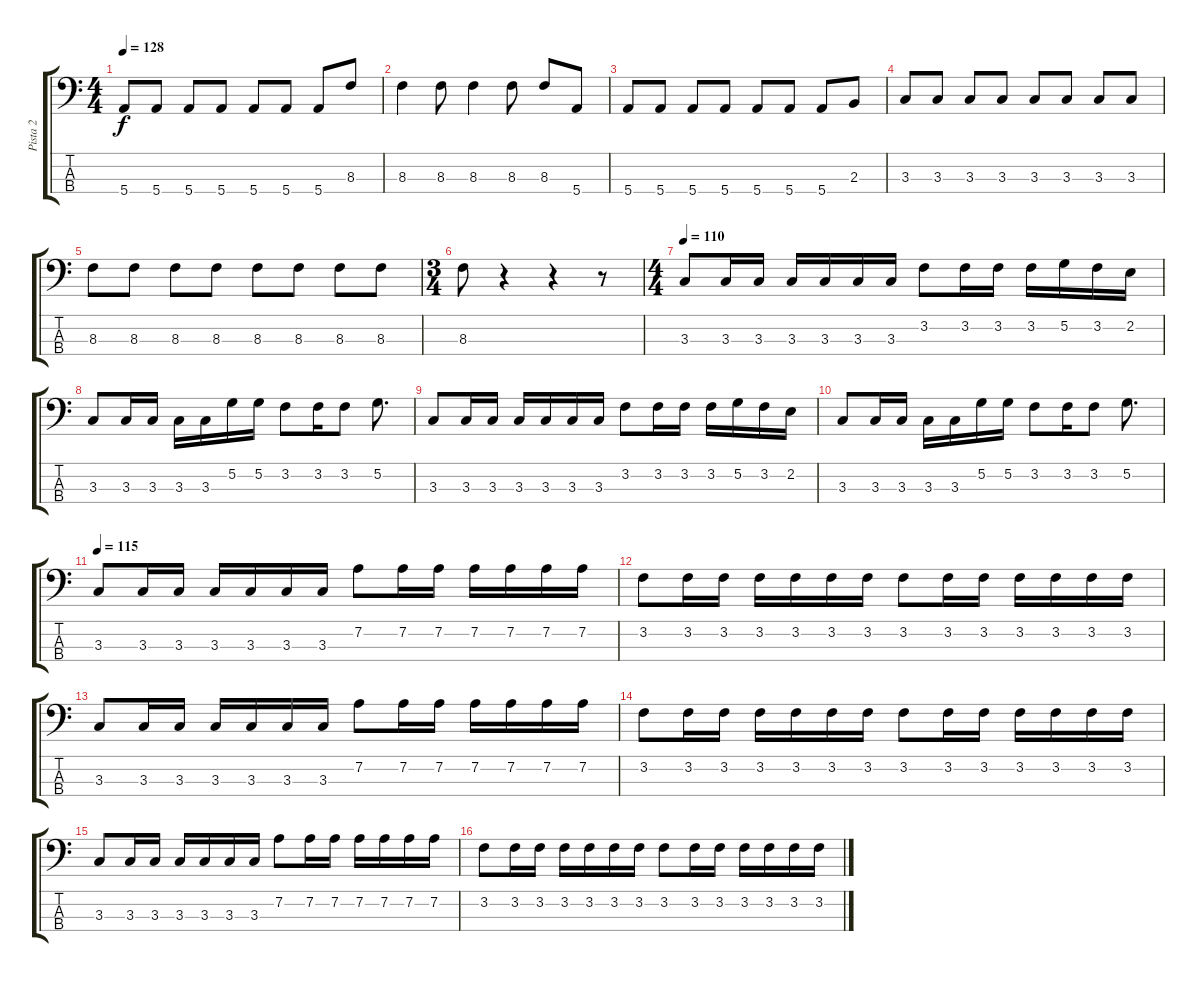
\track ("Pista 2" "Pista 2") {instrument electricbasspick}
\staff {score tabs}
\tuning (G2 D2 A1 E1) {hide}
\ts (4 4)
\tempo 128
\clef f4
\ks c
5.4.8{dy f} 5.4.8 5.4.8 5.4.8 5.4.8 5.4.8 5.4.8 8.3.8 |
8.3.4 8.3.8 8.3.4 8.3.8 8.3.8 5.4.8 |
5.4.8 5.4.8 5.4.8 5.4.8 5.4.8 5.4.8 5.4.8 2.3.8 |
3.3.8 3.3.8 3.3.8 3.3.8 3.3.8 3.3.8 3.3.8 3.3.8 |
8.3.8 8.3.8 8.3.8 8.3.8 8.3.8 8.3.8 8.3.8 8.3.8 |
\ts (3 4)
8.3.8 r.4 r.4 r.8 |
\ts (4 4)
\tempo 110
3.3.8 3.3.16 3.3.16 3.3.16 3.3.16 3.3.16 3.3.16 3.2.8 3.2.16 3.2.16 3.2.16 5.2.16 3.2.16 2.2.16 |
3.3.8 3.3.16 3.3.16 3.3.16 3.3.16 5.2.16 5.2.16 3.2.8 3.2.16 3.2.8 5.2.8{d} |
3.3.8 3.3.16 3.3.16 3.3.16 3.3.16 3.3.16 3.3.16 3.2.8 3.2.16 3.2.16 3.2.16 5.2.16 3.2.16 2.2.16 |
3.3.8 3.3.16 3.3.16 3.3.16 3.3.16 5.2.16 5.2.16 3.2.8 3.2.16 3.2.8 5.2.8{d} |
\tempo 115
3.3.8 3.3.16 3.3.16 3.3.16 3.3.16 3.3.16 3.3.16 7.2.8 7.2.16 7.2.16 7.2.16 7.2.16 7.2.16 7.2.16 |
3.2.8 3.2.16 3.2.16 3.2.16 3.2.16 3.2.16 3.2.16 3.2.8 3.2.16 3.2.16 3.2.16 3.2.16 3.2.16 3.2.16 |
3.3.8 3.3.16 3.3.16 3.3.16 3.3.16 3.3.16 3.3.16 7.2.8 7.2.16 7.2.16 7.2.16 7.2.16 7.2.16 7.2.16 |
3.2.8 3.2.16 3.2.16 3.2.16 3.2.16 3.2.16 3.2.16 3.2.8 3.2.16 3.2.16 3.2.16 3.2.16 3.2.16 3.2.16 |
3.3.8 3.3.16 3.3.16 3.3.16 3.3.16 3.3.16 3.3.16 7.2.8 7.2.16 7.2.16 7.2.16 7.2.16 7.2.16 7.2.16 |
3.2.8 3.2.16 3.2.16 3.2.16 3.2.16 3.2.16 3.2.16 3.2.8 3.2.16 3.2.16 3.2.16 3.2.16 3.2.16 3.2.16
